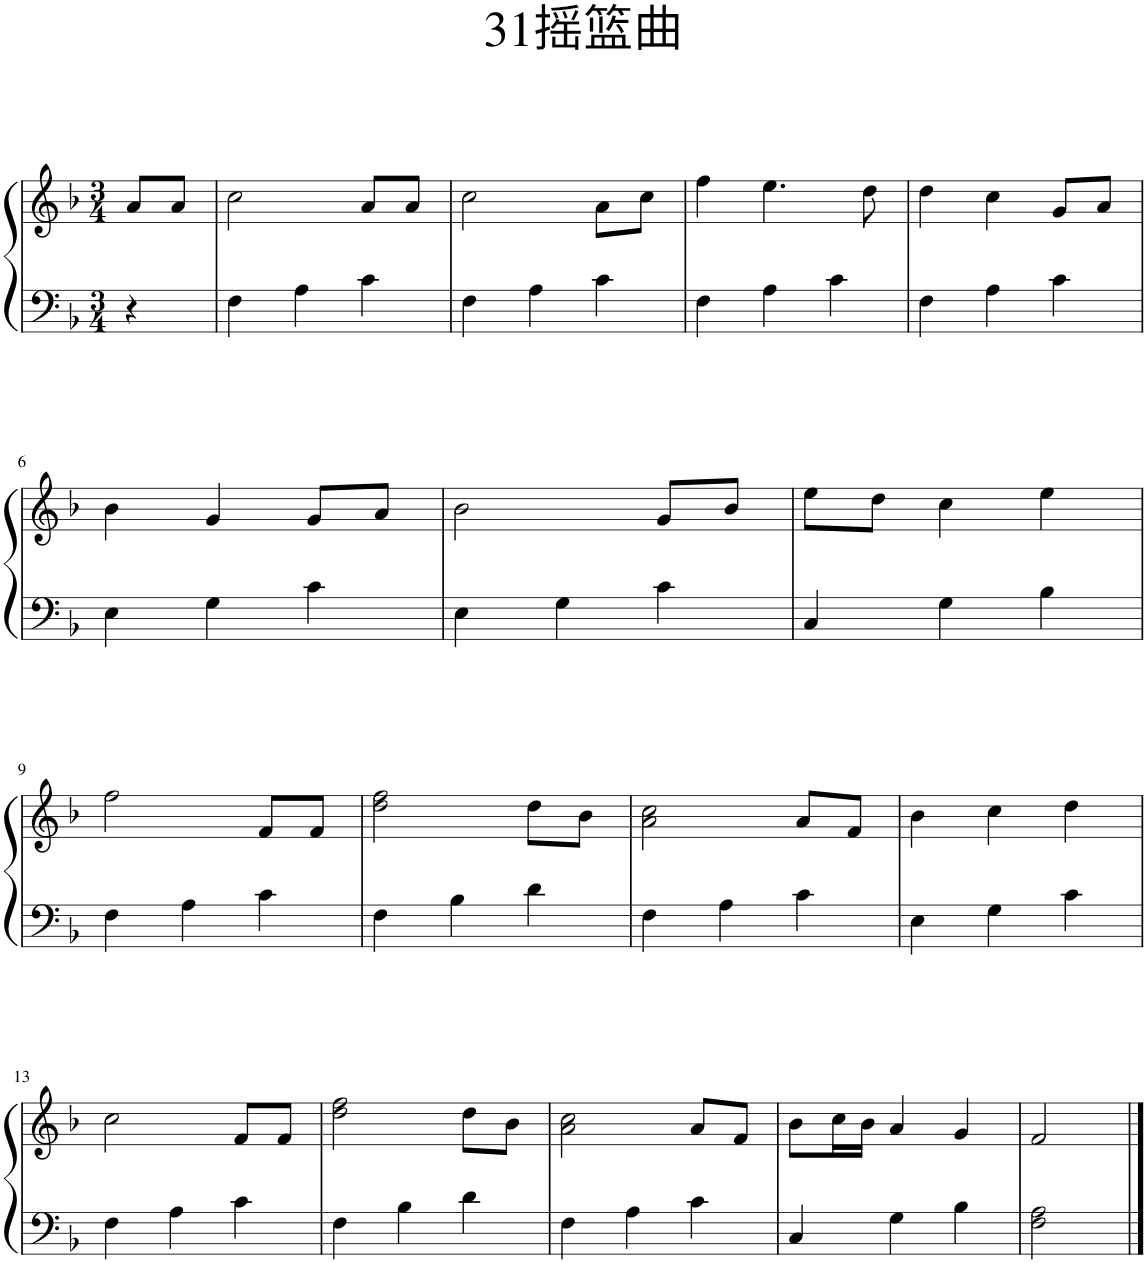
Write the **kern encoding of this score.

**kern	**kern
*part1	*part1
*staff2	*staff1
*I"钢琴	*
*clefF4	*clefG2
*k[b-]	*k[b-]
*M3/4	*M3/4
=1	=1
4r	8a/L
.	8a/J
=2	=2
4F\	2cc\
4A\	.
4c\	8a/L
.	8a/J
=3	=3
4F\	2cc\
4A\	.
4c\	8a\L
.	8cc\J
=4	=4
4F\	4ff\
4A\	4.ee\
4c\	.
.	8dd\
=5	=5
4F\	4dd\
4A\	4cc\
4c\	8g/L
.	8a/J
!!LO:LB:g=z
=6	=6
4E\	4b-\
4G\	4g/
4c\	8g/L
.	8a/J
=7	=7
4E\	2b-\
4G\	.
4c\	8g/L
.	8b-/J
=8	=8
4C/	8ee\L
.	8dd\J
4G\	4cc\
4B-\	4ee\
!!LO:LB:g=z
=9	=9
4F\	2ff\
4A\	.
4c\	8f/L
.	8f/J
=10	=10
4F\	2dd\ 2ff\
4B-\	.
4d\	8dd\L
.	8b-\J
=11	=11
4F\	2a\ 2cc\
4A\	.
4c\	8a/L
.	8f/J
=12	=12
4E\	4b-\
4G\	4cc\
4c\	4dd\
!!LO:LB:g=z
=13	=13
4F\	2cc\
4A\	.
4c\	8f/L
.	8f/J
=14	=14
4F\	2dd\ 2ff\
4B-\	.
4d\	8dd\L
.	8b-\J
=15	=15
4F\	2a\ 2cc\
4A\	.
4c\	8a/L
.	8f/J
=16	=16
4C/	8b-\L
.	16cc\L
.	16b-\JJ
4G\	4a/
4B-\	4g/
=17	=17
2F\ 2A\	2f/
==	==
*-	*-
